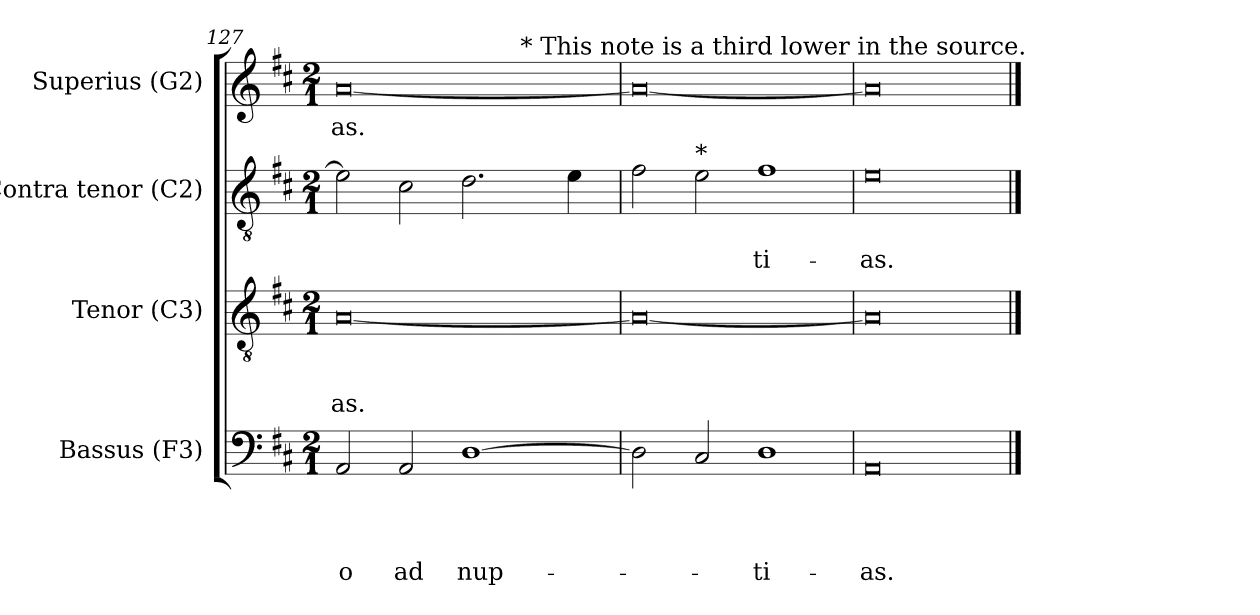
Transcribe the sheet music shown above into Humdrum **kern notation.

**kern	**text	**text	**text	**text	**kern	**text	**text	**text	**kern	**text	**text	**kern	**text
*part4	*part4	*part4	*part4	*part4	*part3	*part3	*part3	*part3	*part2	*part2	*part2	*part1	*part1
*staff4	*staff4	*staff4	*staff4	*staff4	*staff3	*staff3	*staff3	*staff3	*staff2	*staff2	*staff2	*staff1	*staff1
*I"Bassus (F3)	*	*	*	*	*I"Tenor (C3)	*	*	*	*I"Contra tenor (C2)	*	*	*I"Superius (G2)	*
*I'B.	*	*	*	*	*I'T.	*	*	*	*I'C.	*	*	*I'S.	*
!!LO:LB:g=z
*clefF4	*	*	*	*	*clefGv2	*	*	*	*clefGv2	*	*	*clefG2	*
*k[f#c#]	*	*	*	*	*k[f#c#]	*	*	*	*k[f#c#]	*	*	*k[f#c#]	*
*D:	*	*	*	*	*D:	*	*	*	*D:	*	*	*D:	*
*M2/1	*	*	*	*	*M2/1	*	*	*	*M2/1	*	*	*M2/1	*
=127	=127	=127	=127	=127	=127	=127	=127	=127	=127	=127	=127	=127	=127
!	!	!	!	!LO:LY:b	!	!	!	!LO:LY:b	!	!	!	!	!LO:LY:b
*	*	*	*	*	*	*	*	*	*	*	*	*^	*
2AA/	.	.	.	-o	[<0A	.	.	-as.	2e\]	.	.	[<0a	1ryy	-as.
!	!	!	!	!LO:LY:b	!	!	!	!	!	!	!	!	!	!
2AA/	.	.	.	ad	.	.	.	.	2c#\	.	.	.	.	.
!	!	!	!	!LO:LY:b	!	!	!	!	!	!	!	!	!	!
[>1D	.	.	.	nup-	.	.	.	.	2.d\	.	.	.	4..ryy	.
!	!	!	!	!	!	!	!	!	!	!	!	!	!LO:TX:a:t=* This note is a third lower in the source.	!
.	.	.	.	.	.	.	.	.	.	.	.	.	2ryy	.
.	.	.	.	.	.	.	.	.	4e\	.	.	.	.	.
.	.	.	.	.	.	.	.	.	.	.	.	.	16ryy	.
*	*	*	*	*	*	*	*	*	*	*	*	*v	*v	*
=128	=128	=128	=128	=128	=128	=128	=128	=128	=128	=128	=128	=128	=128
2D\]	.	.	.	.	0A_	.	.	.	2f#\	.	.	0a_	.
!	!	!	!	!	!	!	!	!	!LO:TX:a:t=*	!	!	!	!
2C#/	.	.	.	.	.	.	.	.	2e\	.	.	.	.
!	!	!	!	!LO:LY:b	!	!	!	!	!	!	!LO:LY:b	!	!
1D	.	.	.	-ti-	.	.	.	.	1f#	.	-ti-	.	.
=129	=129	=129	=129	=129	=129	=129	=129	=129	=129	=129	=129	=129	=129
!	!	!	!	!LO:LY:b	!	!	!	!	!	!	!LO:LY:b	!	!
0AA	.	.	.	-as.	0A]	.	.	.	0e	.	-as.	0a]	.
==	==	==	==	==	==	==	==	==	==	==	==	==	==
*-	*-	*-	*-	*-	*-	*-	*-	*-	*-	*-	*-	*-	*-
